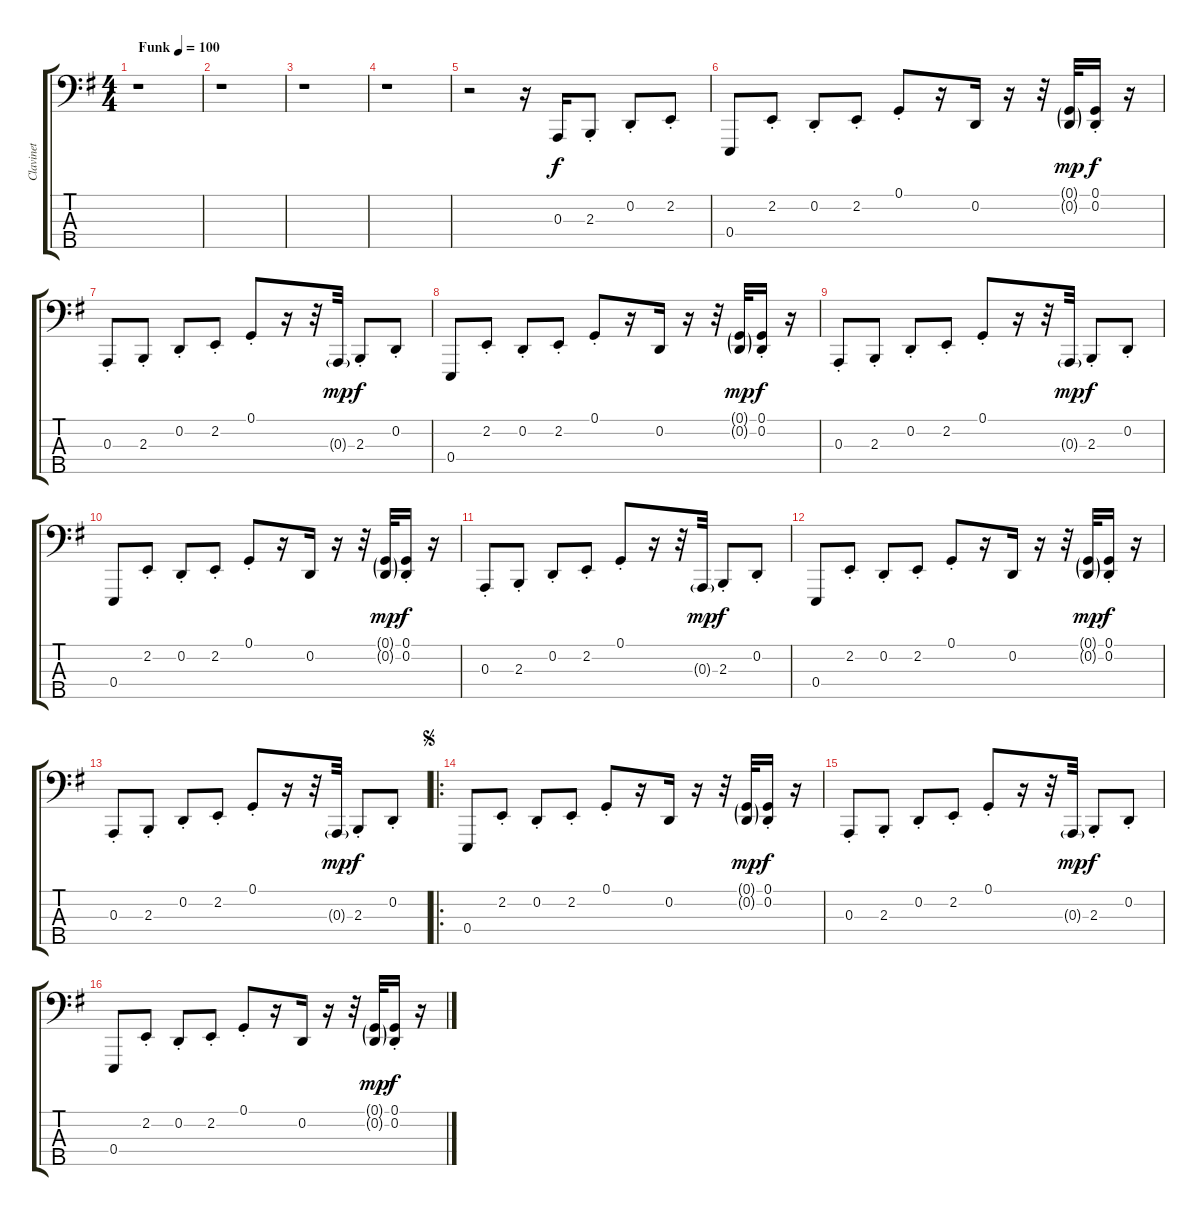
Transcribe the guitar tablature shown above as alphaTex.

\track ("Clavinet" "Clavinet") {instrument clavinet}
\staff {score tabs}
\tuning (G2 D2 A1 E1 B0) {hide}
\ts (4 4)
\tempo (100 "Funk")
\clef f4
\ks eminor
r.1{dy f instrument clavinet} |
r.1 |
r.1 |
r.1 |
r.2 r.16 0.3.16 2.3{st}.8 0.2{st}.8 2.2{st}.8 |
0.4.8 2.2{st}.8 0.2{st}.8 2.2{st}.8 0.1{st}.8 r.16 0.2.16 r.16 r.32 (0.1{g} 0.2{g}).32{dy mp} (0.1{st} 0.2{st}).16{dy f} r.16 |
0.3{st}.8 2.3{st}.8 0.2{st}.8 2.2{st}.8 0.1{st}.8 r.16 r.32 0.3{g}.32{dy mp} 2.3{st}.8{dy f} 0.2{st}.8 |
0.4.8 2.2{st}.8 0.2{st}.8 2.2{st}.8 0.1{st}.8 r.16 0.2.16 r.16 r.32 (0.1{g} 0.2{g}).32{dy mp} (0.1{st} 0.2{st}).16{dy f} r.16 |
0.3{st}.8 2.3{st}.8 0.2{st}.8 2.2{st}.8 0.1{st}.8 r.16 r.32 0.3{g}.32{dy mp} 2.3{st}.8{dy f} 0.2{st}.8 |
0.4.8 2.2{st}.8 0.2{st}.8 2.2{st}.8 0.1{st}.8 r.16 0.2.16 r.16 r.32 (0.1{g} 0.2{g}).32{dy mp} (0.1{st} 0.2{st}).16{dy f} r.16 |
0.3{st}.8 2.3{st}.8 0.2{st}.8 2.2{st}.8 0.1{st}.8 r.16 r.32 0.3{g}.32{dy mp} 2.3{st}.8{dy f} 0.2{st}.8 |
0.4.8 2.2{st}.8 0.2{st}.8 2.2{st}.8 0.1{st}.8 r.16 0.2.16 r.16 r.32 (0.1{g} 0.2{g}).32{dy mp} (0.1{st} 0.2{st}).16{dy f} r.16 |
0.3{st}.8 2.3{st}.8 0.2{st}.8 2.2{st}.8 0.1{st}.8 r.16 r.32 0.3{g}.32{dy mp} 2.3{st}.8{dy f} 0.2{st}.8 |
\ro
\jump segno
0.4.8 2.2{st}.8 0.2{st}.8 2.2{st}.8 0.1{st}.8 r.16 0.2.16 r.16 r.32 (0.1{g} 0.2{g}).32{dy mp} (0.1{st} 0.2{st}).16{dy f} r.16 |
0.3{st}.8 2.3{st}.8 0.2{st}.8 2.2{st}.8 0.1{st}.8 r.16 r.32 0.3{g}.32{dy mp} 2.3{st}.8{dy f} 0.2{st}.8 |
0.4.8 2.2{st}.8 0.2{st}.8 2.2{st}.8 0.1{st}.8 r.16 0.2.16 r.16 r.32 (0.1{g} 0.2{g}).32{dy mp} (0.1{st} 0.2{st}).16{dy f} r.16
